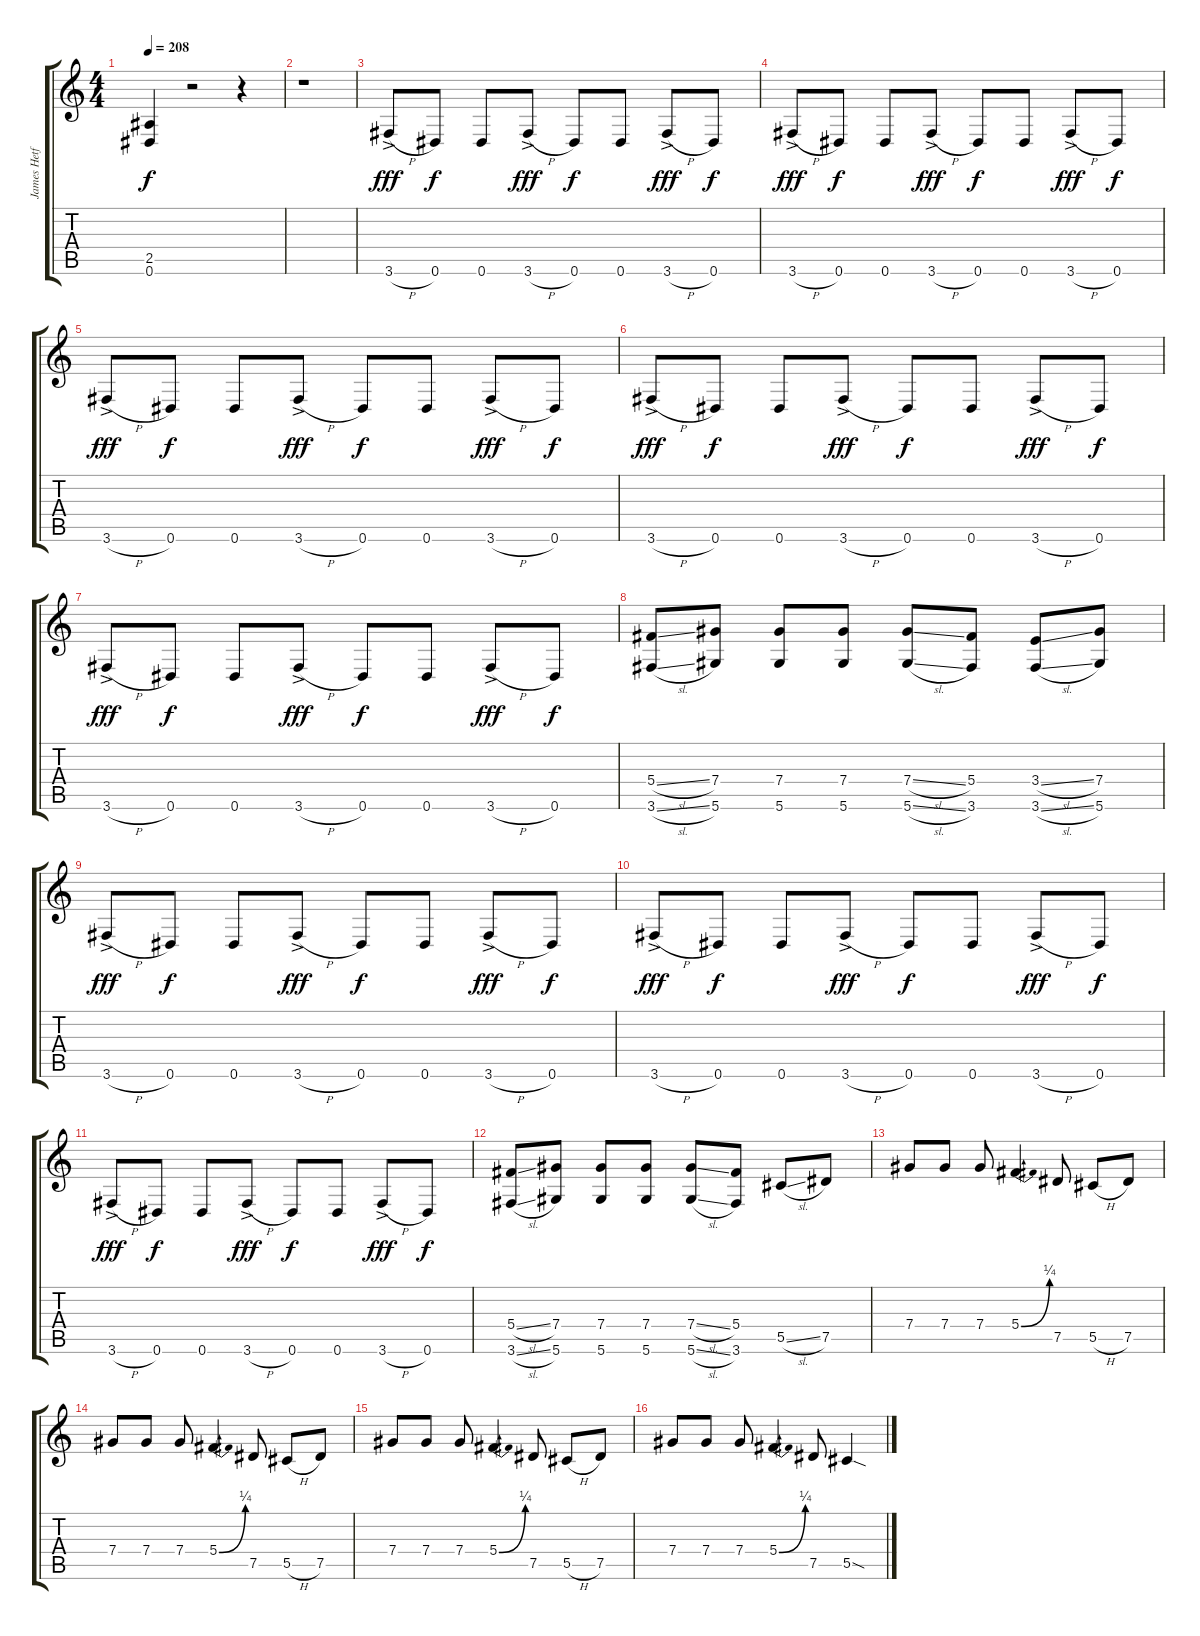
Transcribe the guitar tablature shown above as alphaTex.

\track ("James Hetfield (Guitar)" "James Hetf") {instrument distortionguitar}
\staff {score tabs}
\tuning (Eb4 Bb3 Gb3 Db3 Ab2 Eb2) {hide}
\ts (4 4)
\tempo 208
\clef g2
\ks c
(2.5 0.6).4{dy f} r.2 r.4 |
r.1 |
3.6{h ac}.8{dy fff} 0.6.8{dy f} 0.6.8 3.6{h ac}.8{dy fff} 0.6.8{dy f} 0.6.8 3.6{h ac}.8{dy fff} 0.6.8{dy f} |
3.6{h ac}.8{dy fff} 0.6.8{dy f} 0.6.8 3.6{h ac}.8{dy fff} 0.6.8{dy f} 0.6.8 3.6{h ac}.8{dy fff} 0.6.8{dy f} |
3.6{h ac}.8{dy fff} 0.6.8{dy f} 0.6.8 3.6{h ac}.8{dy fff} 0.6.8{dy f} 0.6.8 3.6{h ac}.8{dy fff} 0.6.8{dy f} |
3.6{h ac}.8{dy fff} 0.6.8{dy f} 0.6.8 3.6{h ac}.8{dy fff} 0.6.8{dy f} 0.6.8 3.6{h ac}.8{dy fff} 0.6.8{dy f} |
3.6{h ac}.8{dy fff} 0.6.8{dy f} 0.6.8 3.6{h ac}.8{dy fff} 0.6.8{dy f} 0.6.8 3.6{h ac}.8{dy fff} 0.6.8{dy f} |
(5.4{sl} 3.6{sl}).8 (7.4 5.6).8 (7.4 5.6).8 (7.4 5.6).8 (7.4{sl} 5.6{sl}).8 (5.4 3.6).8 (3.4{sl} 3.6{sl}).8 (7.4 5.6).8 |
3.6{h ac}.8{dy fff} 0.6.8{dy f} 0.6.8 3.6{h ac}.8{dy fff} 0.6.8{dy f} 0.6.8 3.6{h ac}.8{dy fff} 0.6.8{dy f} |
3.6{h ac}.8{dy fff} 0.6.8{dy f} 0.6.8 3.6{h ac}.8{dy fff} 0.6.8{dy f} 0.6.8 3.6{h ac}.8{dy fff} 0.6.8{dy f} |
3.6{h ac}.8{dy fff} 0.6.8{dy f} 0.6.8 3.6{h ac}.8{dy fff} 0.6.8{dy f} 0.6.8 3.6{h ac}.8{dy fff} 0.6.8{dy f} |
(5.4{sl} 3.6{sl}).8 (7.4 5.6).8 (7.4 5.6).8 (7.4 5.6).8 (7.4{sl} 5.6{sl}).8 (5.4 3.6).8 5.5{sl}.8 7.5.8 |
7.4.8 7.4.8 7.4.8 5.4{be (bend 0 0 60 1)}.4 7.5.8 5.5{h}.8 7.5.8 |
7.4.8 7.4.8 7.4.8 5.4{be (bend 0 0 60 1)}.4 7.5.8 5.5{h}.8 7.5.8 |
7.4.8 7.4.8 7.4.8 5.4{be (bend 0 0 60 1)}.4 7.5.8 5.5{h}.8 7.5.8 |
7.4.8 7.4.8 7.4.8 5.4{be (bend 0 0 60 1)}.4 7.5.8 5.5{sod}.4
